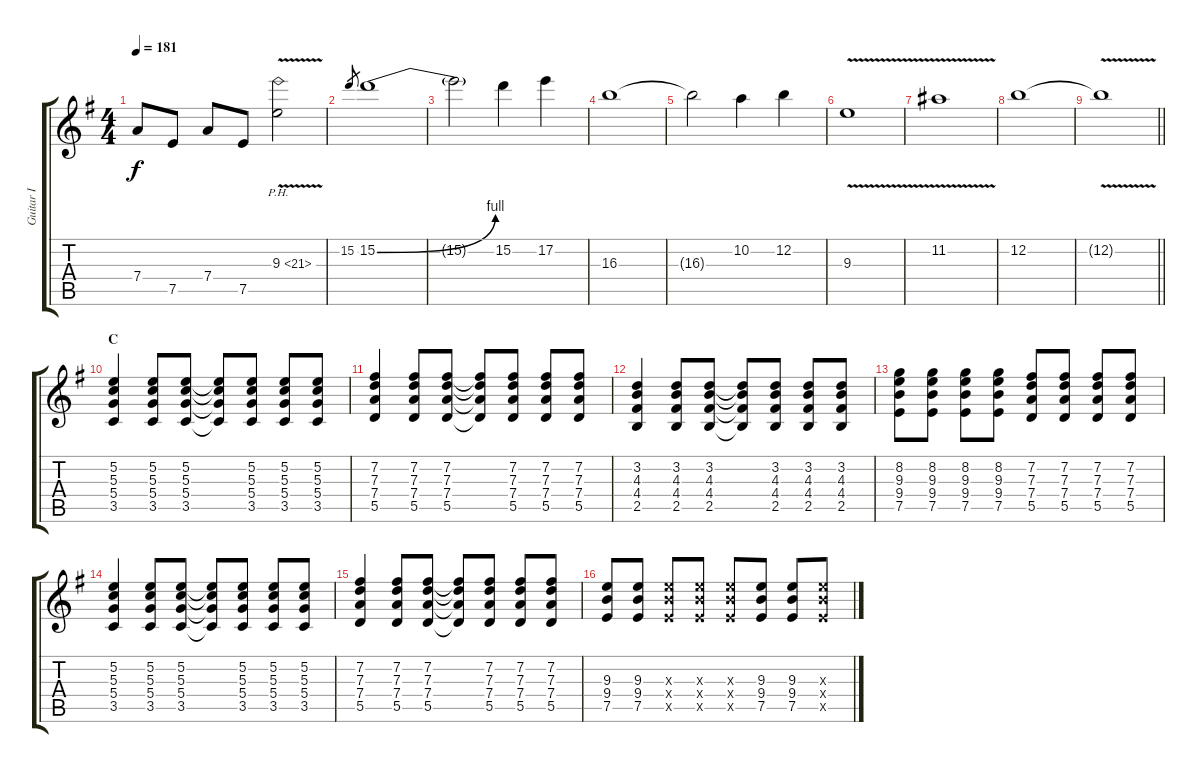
\track ("Guitar I" "Guitar I") {instrument distortionguitar}
\staff {score tabs}
\tuning (E4 B3 G3 D3 A2 E2) {hide}
\ts (4 4)
\tempo 181
\clef g2
\ks g
7.4{t}.8{dy f} 7.5.8 7.4.8 7.5.8 9.3{ph 12 v}.2 |
15.2.8{gr} 15.2{be (bend 0 0 60 4)}.1 |
15.2{t}.2 15.2.4 17.2.4 |
16.3.1 |
16.3{t}.2 10.2.4 12.2.4 |
9.3{v}.1 |
11.2{v}.1 |
12.2.1 |
\barLineRight lightlight
12.2{v t}.1 |
\section ("" "C")
(5.2 5.3 5.4 3.5).4 (5.2 5.3 5.4 3.5).8 (5.2 5.3 5.4 3.5).8 (5.2{t} 5.3{t} 5.4{t} 3.5{t}).8 (5.2 5.3 5.4 3.5).8 (5.2 5.3 5.4 3.5).8 (5.2 5.3 5.4 3.5).8 |
(7.2 7.3 7.4 5.5).4 (7.2 7.3 7.4 5.5).8 (7.2 7.3 7.4 5.5).8 (7.2{t} 7.3{t} 7.4{t} 5.5{t}).8 (7.2 7.3 7.4 5.5).8 (7.2 7.3 7.4 5.5).8 (7.2 7.3 7.4 5.5).8 |
(3.2 4.3 4.4 2.5).4 (3.2 4.3 4.4 2.5).8 (3.2 4.3 4.4 2.5).8 (3.2{t} 4.3{t} 4.4{t} 2.5{t}).8 (3.2 4.3 4.4 2.5).8 (3.2 4.3 4.4 2.5).8 (3.2 4.3 4.4 2.5).8 |
(8.2 9.3 9.4 7.5).8 (8.2 9.3 9.4 7.5).8 (8.2 9.3 9.4 7.5).8 (8.2 9.3 9.4 7.5).8 (7.2 7.3 7.4 5.5).8 (7.2 7.3 7.4 5.5).8 (7.2 7.3 7.4 5.5).8 (7.2 7.3 7.4 5.5).8 |
(5.2 5.3 5.4 3.5).4 (5.2 5.3 5.4 3.5).8 (5.2 5.3 5.4 3.5).8 (5.2{t} 5.3{t} 5.4{t} 3.5{t}).8 (5.2 5.3 5.4 3.5).8 (5.2 5.3 5.4 3.5).8 (5.2 5.3 5.4 3.5).8 |
(7.2 7.3 7.4 5.5).4 (7.2 7.3 7.4 5.5).8 (7.2 7.3 7.4 5.5).8 (7.2{t} 7.3{t} 7.4{t} 5.5{t}).8 (7.2 7.3 7.4 5.5).8 (7.2 7.3 7.4 5.5).8 (7.2 7.3 7.4 5.5).8 |
(9.3 9.4 7.5).8 (9.3 9.4 7.5).8 (9.3{x} 9.4{x} 7.5{x}).8 (9.3{x} 9.4{x} 7.5{x}).8 (9.3{x} 9.4{x} 7.5{x}).8 (9.3 9.4 7.5).8 (9.3 9.4 7.5).8 (9.3{x} 9.4{x} 7.5{x}).8
